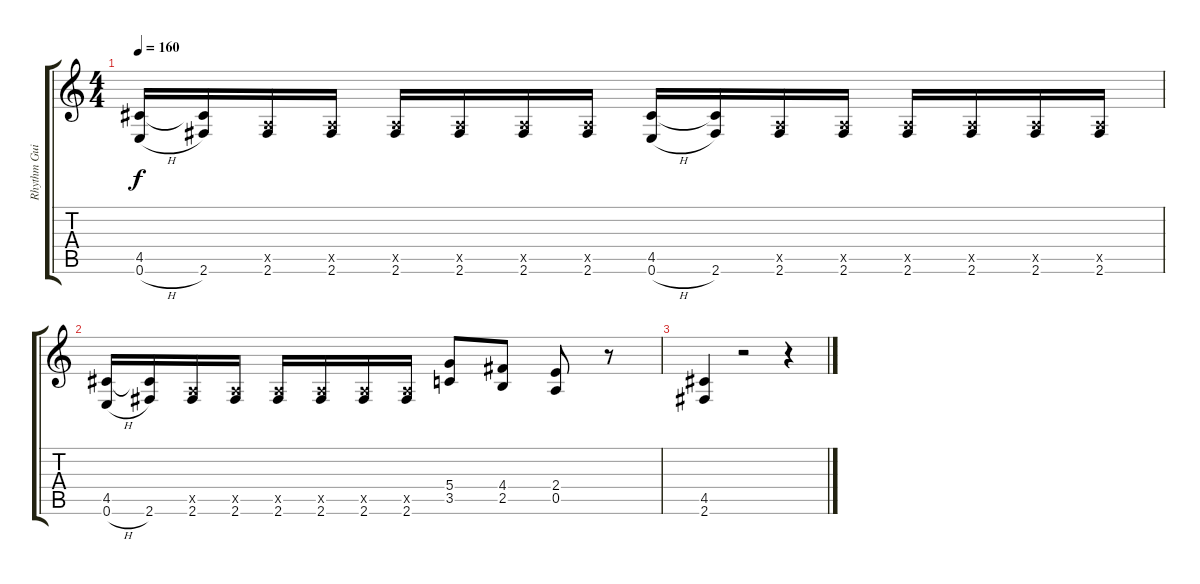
\track ("Rhythm Guitar 1" "Rhythm Gui") {instrument distortionguitar}
\staff {score tabs}
\tuning (E4 B3 G3 D3 A2 E2) {hide}
\ts (4 4)
\tempo 160
\clef g2
\ks c
(4.5 0.6{h}).16{dy f} (4.5{t} 2.6).16 (0.5{x} 2.6).16 (0.5{x} 2.6).16 (0.5{x} 2.6).16 (0.5{x} 2.6).16 (0.5{x} 2.6).16 (0.5{x} 2.6).16 (4.5 0.6{h}).16 (4.5{t} 2.6).16 (0.5{x} 2.6).16 (0.5{x} 2.6).16 (0.5{x} 2.6).16 (0.5{x} 2.6).16 (0.5{x} 2.6).16 (0.5{x} 2.6).16 |
(4.5 0.6{h}).16 (4.5{t} 2.6).16 (0.5{x} 2.6).16 (0.5{x} 2.6).16 (0.5{x} 2.6).16 (0.5{x} 2.6).16 (0.5{x} 2.6).16 (0.5{x} 2.6).16 (5.4 3.5).8 (4.4 2.5).8 (2.4 0.5).8 r.8 |
(4.5 2.6).4 r.2 r.4
